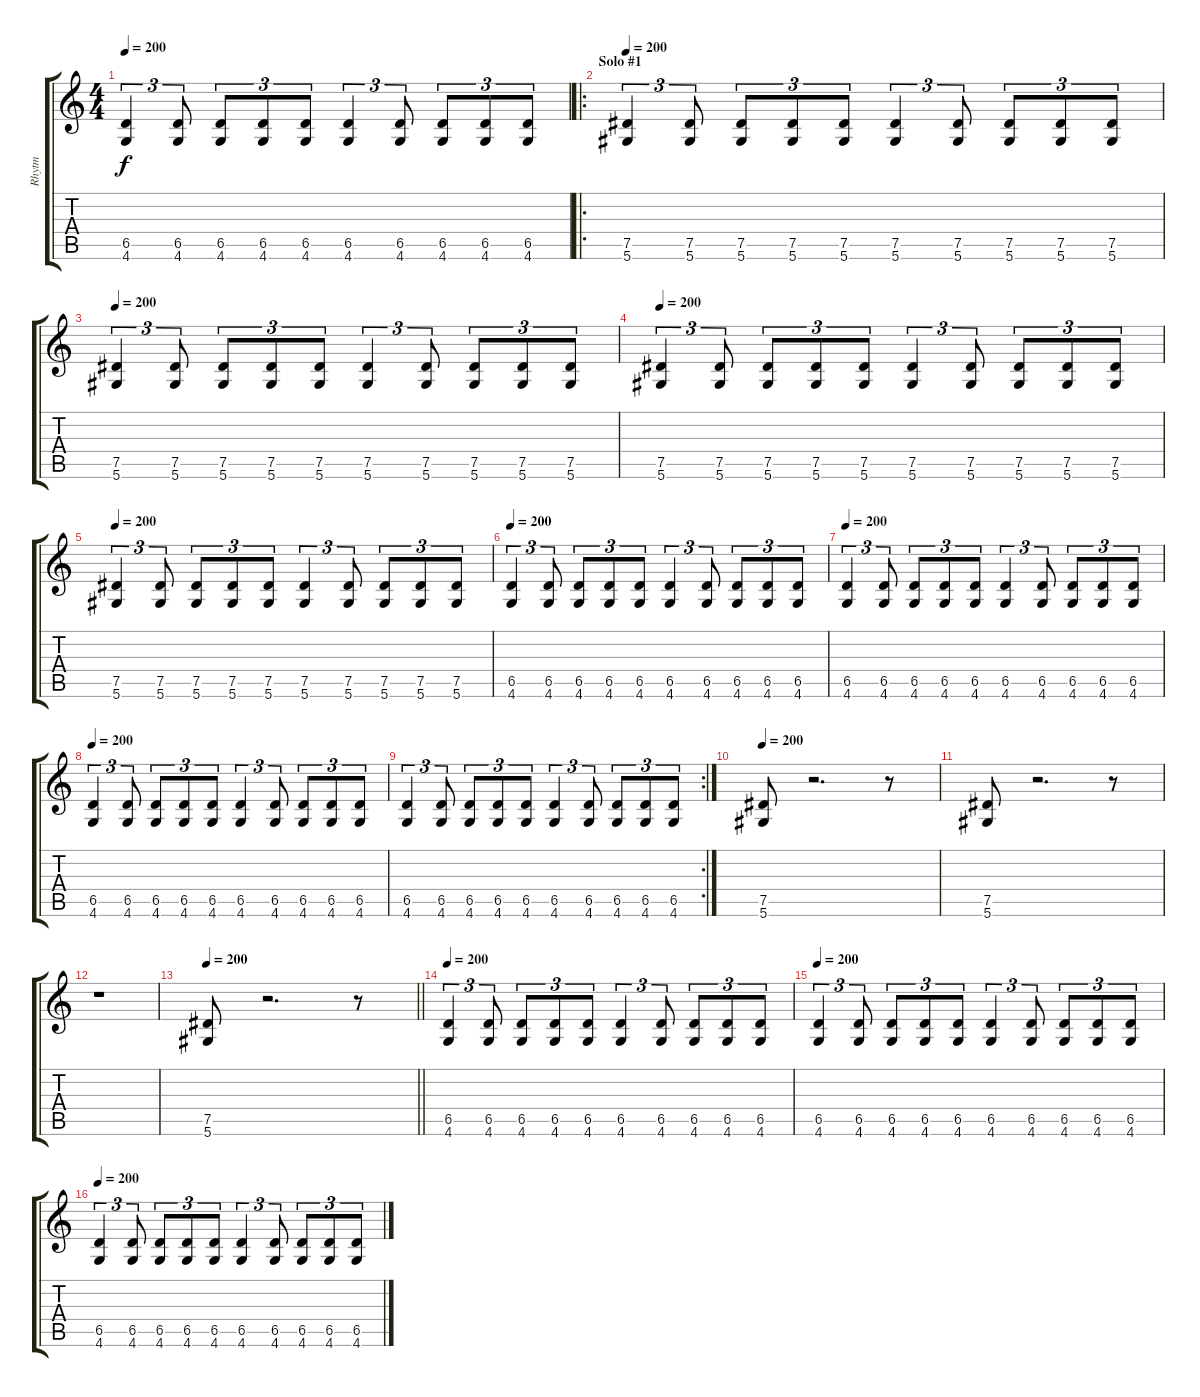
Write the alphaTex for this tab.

\track ("Rhytm" "Rhytm") {instrument distortionguitar}
\staff {score tabs}
\tuning (Eb4 Bb3 Gb3 Db3 Ab2 Eb2) {hide}
\ts (4 4)
\tempo 200
\clef g2
\ks c
(6.5 4.6).4{tu (3 2) dy f} (6.5 4.6).8{tu (3 2)} (6.5 4.6).8{tu (3 2)} (6.5 4.6).8{tu (3 2)} (6.5 4.6).8{tu (3 2)} (6.5 4.6).4{tu (3 2)} (6.5 4.6).8{tu (3 2)} (6.5 4.6).8{tu (3 2)} (6.5 4.6).8{tu (3 2)} (6.5 4.6).8{tu (3 2)} |
\ro
\section ("" "Solo #1")
\tempo 200
(7.5 5.6).4{tu (3 2)} (7.5 5.6).8{tu (3 2)} (7.5 5.6).8{tu (3 2)} (7.5 5.6).8{tu (3 2)} (7.5 5.6).8{tu (3 2)} (7.5 5.6).4{tu (3 2)} (7.5 5.6).8{tu (3 2)} (7.5 5.6).8{tu (3 2)} (7.5 5.6).8{tu (3 2)} (7.5 5.6).8{tu (3 2)} |
\tempo 200
(7.5 5.6).4{tu (3 2)} (7.5 5.6).8{tu (3 2)} (7.5 5.6).8{tu (3 2)} (7.5 5.6).8{tu (3 2)} (7.5 5.6).8{tu (3 2)} (7.5 5.6).4{tu (3 2)} (7.5 5.6).8{tu (3 2)} (7.5 5.6).8{tu (3 2)} (7.5 5.6).8{tu (3 2)} (7.5 5.6).8{tu (3 2)} |
\tempo 200
(7.5 5.6).4{tu (3 2)} (7.5 5.6).8{tu (3 2)} (7.5 5.6).8{tu (3 2)} (7.5 5.6).8{tu (3 2)} (7.5 5.6).8{tu (3 2)} (7.5 5.6).4{tu (3 2)} (7.5 5.6).8{tu (3 2)} (7.5 5.6).8{tu (3 2)} (7.5 5.6).8{tu (3 2)} (7.5 5.6).8{tu (3 2)} |
\tempo 200
(7.5 5.6).4{tu (3 2)} (7.5 5.6).8{tu (3 2)} (7.5 5.6).8{tu (3 2)} (7.5 5.6).8{tu (3 2)} (7.5 5.6).8{tu (3 2)} (7.5 5.6).4{tu (3 2)} (7.5 5.6).8{tu (3 2)} (7.5 5.6).8{tu (3 2)} (7.5 5.6).8{tu (3 2)} (7.5 5.6).8{tu (3 2)} |
\tempo 200
(6.5 4.6).4{tu (3 2)} (6.5 4.6).8{tu (3 2)} (6.5 4.6).8{tu (3 2)} (6.5 4.6).8{tu (3 2)} (6.5 4.6).8{tu (3 2)} (6.5 4.6).4{tu (3 2)} (6.5 4.6).8{tu (3 2)} (6.5 4.6).8{tu (3 2)} (6.5 4.6).8{tu (3 2)} (6.5 4.6).8{tu (3 2)} |
\tempo 200
(6.5 4.6).4{tu (3 2)} (6.5 4.6).8{tu (3 2)} (6.5 4.6).8{tu (3 2)} (6.5 4.6).8{tu (3 2)} (6.5 4.6).8{tu (3 2)} (6.5 4.6).4{tu (3 2)} (6.5 4.6).8{tu (3 2)} (6.5 4.6).8{tu (3 2)} (6.5 4.6).8{tu (3 2)} (6.5 4.6).8{tu (3 2)} |
\tempo 200
(6.5 4.6).4{tu (3 2)} (6.5 4.6).8{tu (3 2)} (6.5 4.6).8{tu (3 2)} (6.5 4.6).8{tu (3 2)} (6.5 4.6).8{tu (3 2)} (6.5 4.6).4{tu (3 2)} (6.5 4.6).8{tu (3 2)} (6.5 4.6).8{tu (3 2)} (6.5 4.6).8{tu (3 2)} (6.5 4.6).8{tu (3 2)} |
\rc 2
(6.5 4.6).4{tu (3 2)} (6.5 4.6).8{tu (3 2)} (6.5 4.6).8{tu (3 2)} (6.5 4.6).8{tu (3 2)} (6.5 4.6).8{tu (3 2)} (6.5 4.6).4{tu (3 2)} (6.5 4.6).8{tu (3 2)} (6.5 4.6).8{tu (3 2)} (6.5 4.6).8{tu (3 2)} (6.5 4.6).8{tu (3 2)} |
\tempo 200
(7.5 5.6).8 r.2{d} r.8 |
(7.5 5.6).8 r.2{d} r.8 |
r.1 |
\tempo 200
\barLineRight lightlight
(7.5 5.6).8 r.2{d} r.8 |
\tempo 200
(6.5 4.6).4{tu (3 2)} (6.5 4.6).8{tu (3 2)} (6.5 4.6).8{tu (3 2)} (6.5 4.6).8{tu (3 2)} (6.5 4.6).8{tu (3 2)} (6.5 4.6).4{tu (3 2)} (6.5 4.6).8{tu (3 2)} (6.5 4.6).8{tu (3 2)} (6.5 4.6).8{tu (3 2)} (6.5 4.6).8{tu (3 2)} |
\tempo 200
(6.5 4.6).4{tu (3 2)} (6.5 4.6).8{tu (3 2)} (6.5 4.6).8{tu (3 2)} (6.5 4.6).8{tu (3 2)} (6.5 4.6).8{tu (3 2)} (6.5 4.6).4{tu (3 2)} (6.5 4.6).8{tu (3 2)} (6.5 4.6).8{tu (3 2)} (6.5 4.6).8{tu (3 2)} (6.5 4.6).8{tu (3 2)} |
\tempo 200
(6.5 4.6).4{tu (3 2)} (6.5 4.6).8{tu (3 2)} (6.5 4.6).8{tu (3 2)} (6.5 4.6).8{tu (3 2)} (6.5 4.6).8{tu (3 2)} (6.5 4.6).4{tu (3 2)} (6.5 4.6).8{tu (3 2)} (6.5 4.6).8{tu (3 2)} (6.5 4.6).8{tu (3 2)} (6.5 4.6).8{tu (3 2)}
